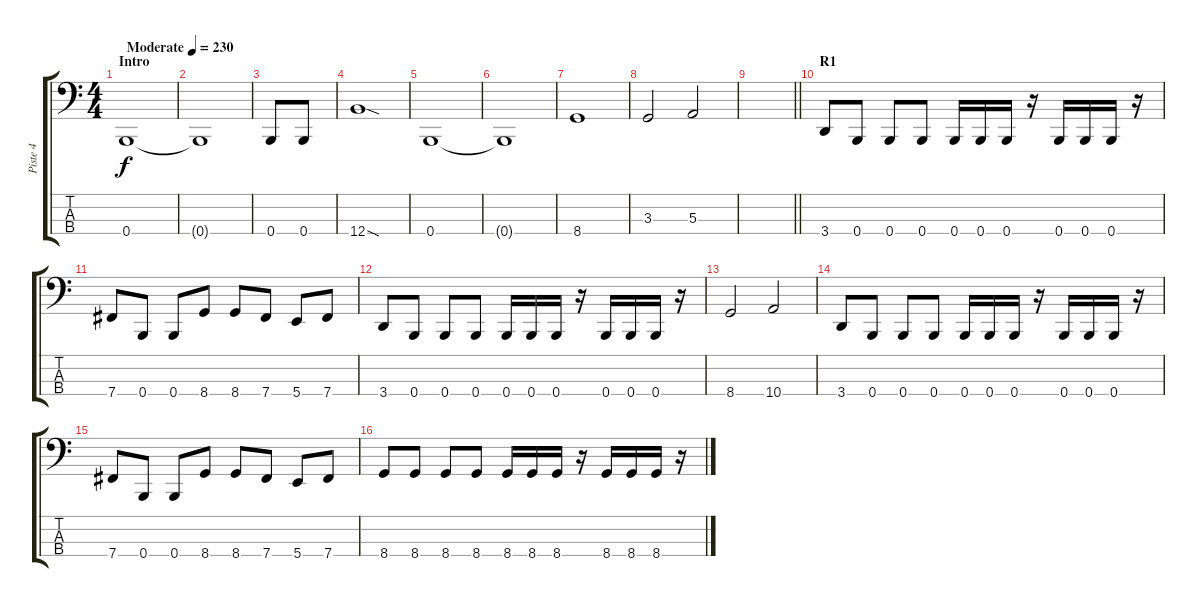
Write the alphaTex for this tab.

\track ("Piste 4" "Piste 4") {instrument electricbasspick}
\staff {score tabs}
\tuning (D2 A1 E1 B0) {hide}
\ts (4 4)
\section ("" "Intro")
\tempo (230 "Moderate")
\clef f4
\ks c
0.4.1{dy f instrument electricbasspick} |
0.4{t}.1 |
0.4.8 0.4.8 |
12.4{sod}.1 |
0.4.1 |
0.4{t}.1 |
8.4.1 |
3.3.2 5.3.2 |
\barLineRight lightlight
|
\section ("" "R1")
3.4.8 0.4.8 0.4.8 0.4.8 0.4.16 0.4.16 0.4.16 r.16 0.4.16 0.4.16 0.4.16 r.16 |
7.4.8 0.4.8 0.4.8 8.4.8 8.4.8 7.4.8 5.4.8 7.4.8 |
3.4.8 0.4.8 0.4.8 0.4.8 0.4.16 0.4.16 0.4.16 r.16 0.4.16 0.4.16 0.4.16 r.16 |
8.4.2 10.4.2 |
3.4.8 0.4.8 0.4.8 0.4.8 0.4.16 0.4.16 0.4.16 r.16 0.4.16 0.4.16 0.4.16 r.16 |
7.4.8 0.4.8 0.4.8 8.4.8 8.4.8 7.4.8 5.4.8 7.4.8 |
8.4.8 8.4.8 8.4.8 8.4.8 8.4.16 8.4.16 8.4.16 r.16 8.4.16 8.4.16 8.4.16 r.16
